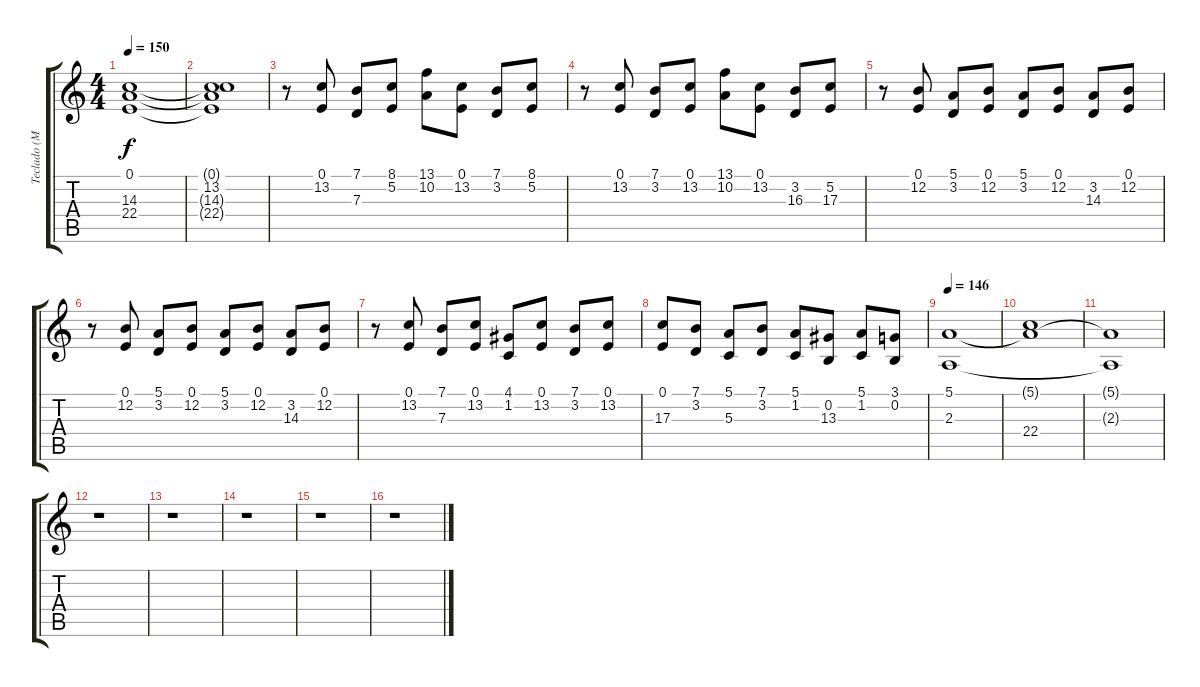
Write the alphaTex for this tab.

\track ("Teclado (Mão Direita)" "Teclado (M") {instrument stringensemble1}
\staff {score tabs}
\tuning (E4 B3 G3 D3 A2 E2) {hide}
\ts (4 4)
\tempo 150
\clef g2
\ks c
(0.1 14.3 22.4).1{dy f} |
(0.1{t} 13.2{t} 14.3{t} 22.4{t}).1 |
r.8 (0.1 13.2).8 (7.1 7.3).8 (8.1 5.2).8 (13.1 10.2).8 (0.1 13.2).8 (7.1 3.2).8 (8.1 5.2).8 |
r.8 (0.1 13.2).8 (7.1 3.2).8 (0.1 13.2).8 (13.1 10.2).8 (0.1 13.2).8 (3.2 16.3).8 (5.2 17.3).8 |
r.8 (0.1 12.2).8 (5.1 3.2).8 (0.1 12.2).8 (5.1 3.2).8 (0.1 12.2).8 (3.2 14.3).8 (0.1 12.2).8 |
r.8 (0.1 12.2).8 (5.1 3.2).8 (0.1 12.2).8 (5.1 3.2).8 (0.1 12.2).8 (3.2 14.3).8 (0.1 12.2).8 |
r.8 (0.1 13.2).8 (7.1 7.3).8 (0.1 13.2).8 (4.1 1.2).8 (0.1 13.2).8 (7.1 3.2).8 (0.1 13.2).8 |
(0.1 17.3).8 (7.1 3.2).8 (5.1 5.3).8 (7.1 3.2).8 (5.1 1.2).8 (0.2 13.3).8 (5.1 1.2).8 (3.1 0.2).8 |
\tempo 146
(5.1 2.3).1 |
(5.1{t} 22.4).1 |
(5.1{t} 2.3{t}).1 |
r.1 |
r.1 |
r.1 |
r.1 |
r.1
